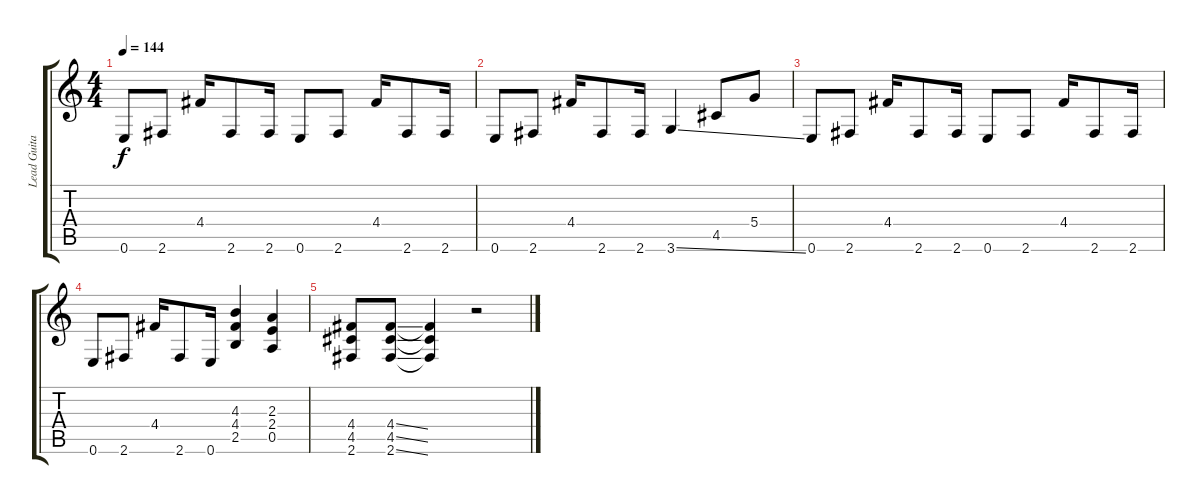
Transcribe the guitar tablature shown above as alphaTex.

\track ("Lead Guitar" "Lead Guita") {instrument distortionguitar}
\staff {score tabs}
\tuning (E4 B3 G3 D3 A2 E2) {hide}
\ts (4 4)
\tempo 144
\clef g2
\ks c
0.6.8{dy f} 2.6.8 4.4.16 2.6.8 2.6.16 0.6.8 2.6.8 4.4.16 2.6.8 2.6.16 |
0.6.8 2.6.8 4.4.16 2.6.8 2.6.16 3.6{ss}.4 4.5.8 5.4.8 |
0.6.8 2.6.8 4.4.16 2.6.8 2.6.16 0.6.8 2.6.8 4.4.16 2.6.8 2.6.16 |
0.6.8 2.6.8 4.4.16 2.6.8 0.6.16 (4.3 4.4 2.5).4 (2.3 2.4 0.5).4 |
(4.4 4.5 2.6).8 (4.4{ss} 4.5{ss} 2.6{ss}).8 (4.4{t} 4.5{t} 2.6{t}).4 r.2
